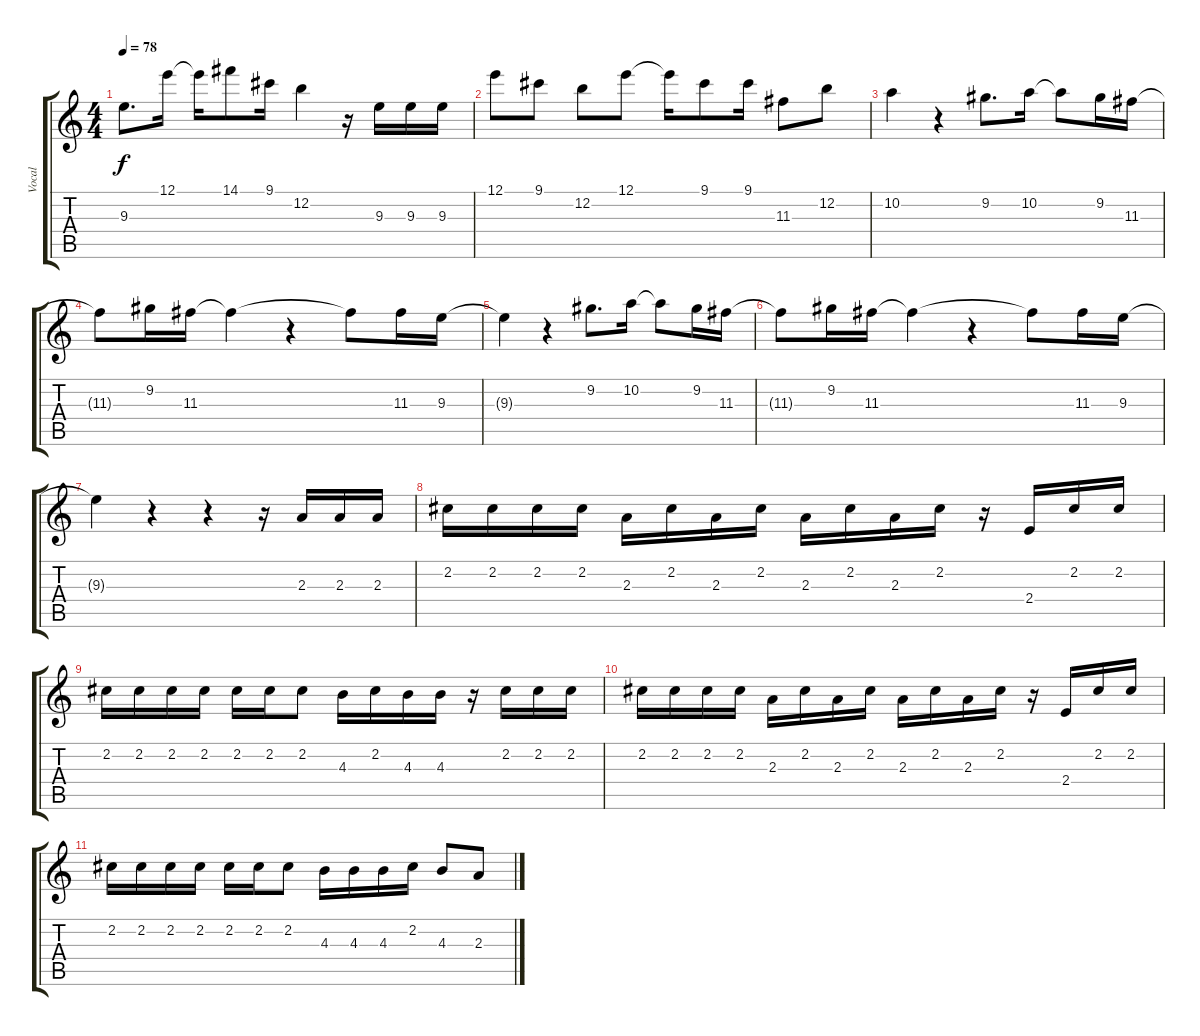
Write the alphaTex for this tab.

\track ("Vocal" "Vocal") {instrument electricguitarclean}
\staff {score tabs}
\tuning (E4 B3 G3 D3 A2 E2) {hide}
\ts (4 4)
\tempo 78
\clef g2
\ks c
9.3.8{d dy f} 12.1.16 12.1{t}.16 14.1.8 9.1.16 12.2.4 r.16 9.3.16 9.3.16 9.3.16 |
12.1.8 9.1.8 12.2.8 12.1.8 12.1{t}.16 9.1.8 9.1.16 11.3.8 12.2.8 |
10.2.4 r.4 9.2.8{d} 10.2.16 10.2{t}.8 9.2.16 11.3.16 |
11.3{t}.8 9.2.16 11.3.16 11.3{t}.4 r.4 11.3{t}.8 11.3.16 9.3.16 |
9.3{t}.4 r.4 9.2.8{d} 10.2.16 10.2{t}.8 9.2.16 11.3.16 |
11.3{t}.8 9.2.16 11.3.16 11.3{t}.4 r.4 11.3{t}.8 11.3.16 9.3.16 |
9.3{t}.4 r.4 r.4 r.16 2.3.16 2.3.16 2.3.16 |
2.2.16 2.2.16 2.2.16 2.2.16 2.3.16 2.2.16 2.3.16 2.2.16 2.3.16 2.2.16 2.3.16 2.2.16 r.16 2.4.16 2.2.16 2.2.16 |
2.2.16 2.2.16 2.2.16 2.2.16 2.2.16 2.2.16 2.2.8 4.3.16 2.2.16 4.3.16 4.3.16 r.16 2.2.16 2.2.16 2.2.16 |
2.2.16 2.2.16 2.2.16 2.2.16 2.3.16 2.2.16 2.3.16 2.2.16 2.3.16 2.2.16 2.3.16 2.2.16 r.16 2.4.16 2.2.16 2.2.16 |
2.2.16 2.2.16 2.2.16 2.2.16 2.2.16 2.2.16 2.2.8 4.3.16 4.3.16 4.3.16 2.2.16 4.3.8 2.3.8
